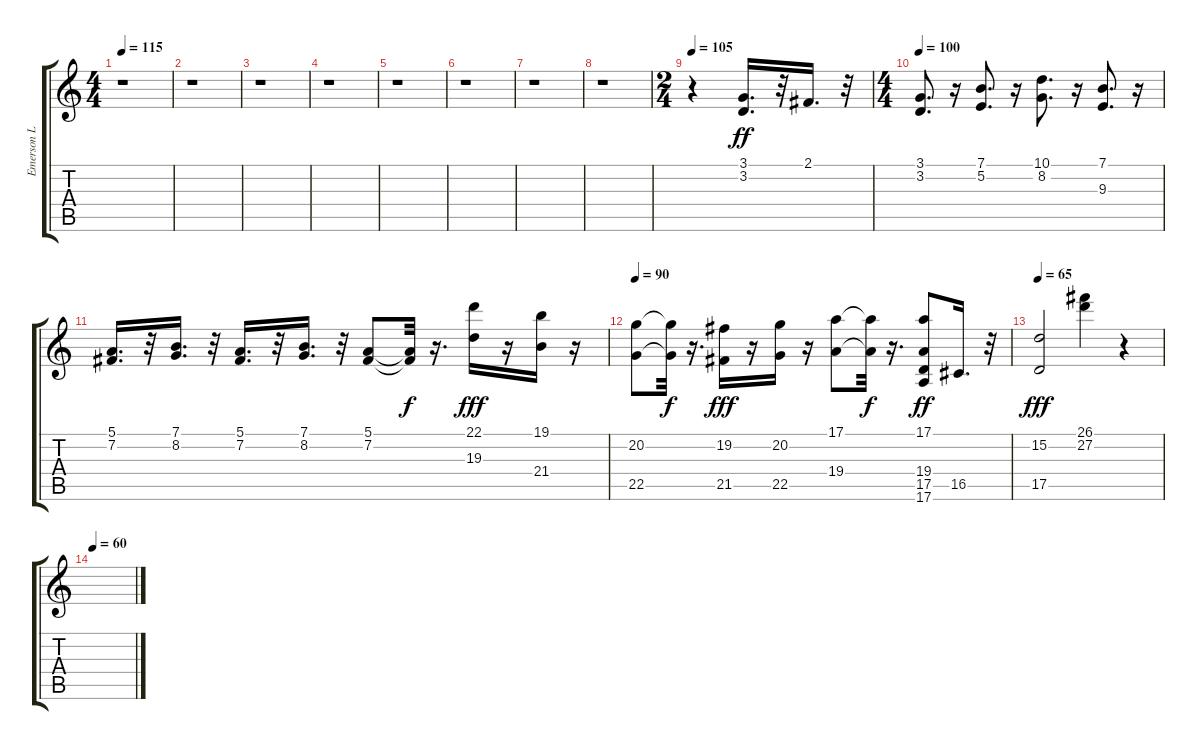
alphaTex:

\track ("Emerson L" "Emerson L") {instrument acousticgrandpiano}
\staff {score tabs}
\tuning (E4 B3 G3 D3 A2 E2) {hide}
\ts (4 4)
\tempo 115
\clef g2
\ks c
r.1{dy ff} |
r.1 |
r.1 |
r.1 |
r.1 |
r.1 |
r.1 |
r.1 |
\ts (2 4)
\tempo 105
r.4 (3.1 3.2).16{d} r.32 2.1.16{d} r.32 |
\ts (4 4)
\tempo 100
(3.1 3.2).8{d} r.16 (7.1 5.2).8{d} r.16 (10.1 8.2).8{d} r.16 (7.1 9.3).8{d} r.16 |
(5.1 7.2).16{d} r.32 (7.1 8.2).16{d} r.32 (5.1 7.2).16{d} r.32 (7.1 8.2).16{d} r.32 (5.1 7.2).8 (5.1{t} 7.2{t}).32{dy f} r.16{d} (22.1 19.3).16{dy fff} r.16 (19.1 21.4).16 r.16 |
\tempo 90
(20.2 22.5).8 (20.2{t} 22.5{t}).32{dy f} r.16{d} (19.2 21.5).16{dy fff} r.16 (20.2 22.5).16 r.16 (17.1 19.4).8 (17.1{t} 19.4{t}).32{dy f} r.16{d} (17.1 19.4 17.5 17.6).8{dy ff} 16.5.16{d} r.32 |
\tempo 65
(15.2 17.5).2{dy fff} (26.1 27.2).4 r.4 |
\tempo 60
